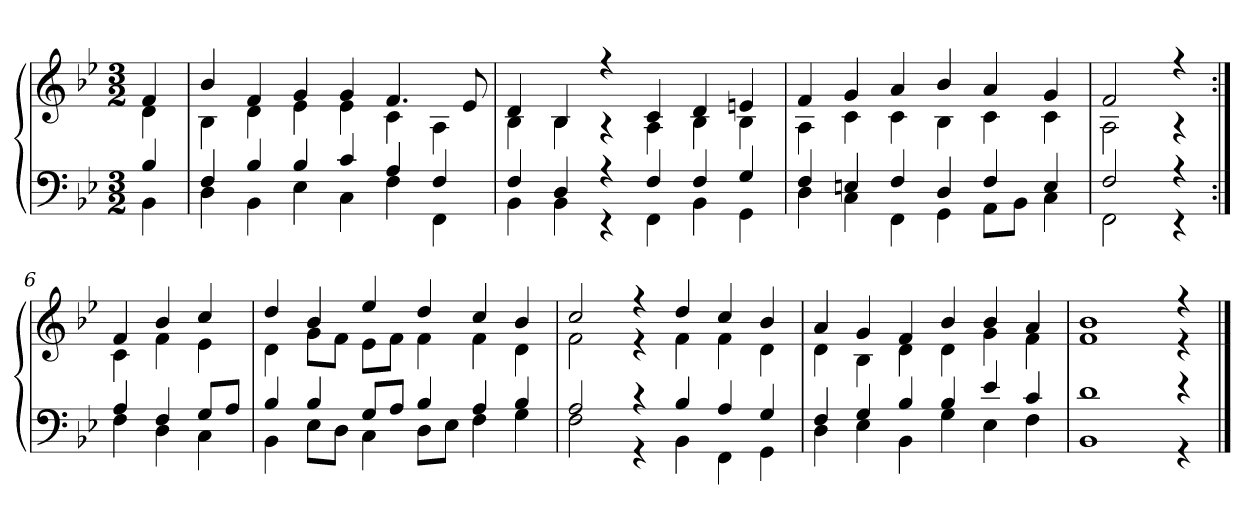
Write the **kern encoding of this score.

**kern	**kern
*part1	*part1
*staff2	*staff1
*clefF4	*clefG2
*k[b-e-]	*k[b-e-]
*B-:	*B-:
*M3/2	*M3/2
=1	=1
*^	*^
4B-	4BB-	4f	4d
=2	=2	=2	=2
4F	4D	4b-	4B-
4B-	4BB-	4f	4d
4B-	4E-	4g	4e-
4c	4C	4g	4e-
4A	4F	4.f	4c
4F	4FF	.	4A
.	.	8e-	.
=3	=3	=3	=3
4F	4BB-	4d	4B-
4D	4BB-	4B-	4B-
4r	4r	4r	4r
4F	4FF	4c	4A
4F	4BB-	4d	4B-
4G	4GG	4en	4B-
=4	=4	=4	=4
4F	4D	4f	4A
4En	4C	4g	4c
4F	4FF	4a	4c
4D	4GG	4b-	4B-
4F	8AAL	4a	4c
.	8BB-J	.	.
4E	4C	4g	4c
=5	=5	=5	=5
2F	2FF	2f	2A
4r	4r	4r	4r
=6:|!	=6:|!	=6:|!	=6:|!
4A	4F	4f	4c
4F	4D	4b-	4f
8GL	4C	4cc	4e-
8AJ	.	.	.
=7	=7	=7	=7
4B-	4BB-	4dd	4d
4B-	8E-L	4b-	8gL
.	8DJ	.	8fJ
8GL	4C	4ee-	8e-L
8AJ	.	.	8fJ
4B-	8DL	4dd	4f
.	8E-J	.	.
4A	4F	4cc	4f
4B-	4G	4b-	4d
=8	=8	=8	=8
2A	2F	2cc	2f
4r	4r	4r	4r
4B-	4BB-	4dd	4f
4A	4FF	4cc	4f
4G	4GG	4b-	4d
=9	=9	=9	=9
4F	4D	4a	4d
4G	4E-	4g	4B-
4B-	4BB-	4f	4d
4B-	4G	4b-	4d
4e-	4E-	4b-	4g
4c	4F	4a	4f
=10	=10	=10	=10
1d	1BB-	1b-	1f
4r	4r	4r	4r
*v	*v	*	*
*	*v	*v
==	==
*-	*-
